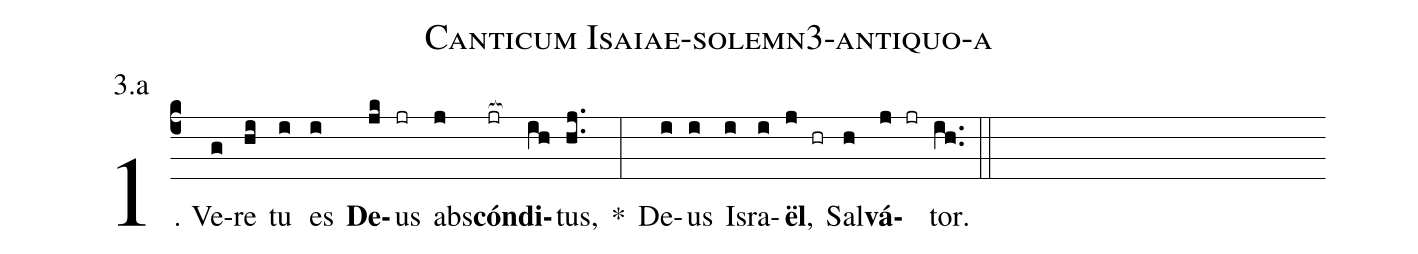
name: Canticum Isaiae-solemn3-antiquo-a;
annotation: 3.a;
%%
(c4)1. Ve(g)re(hi) tu(i) es(i) <b>De</b>(jk)us(jr) abs(j)<b>cón</b>(jr[ocb:1{])<b>di</b>(ih[ocb:0}])tus,(hj..) *(:) De(i)us(i) Is(i)ra(i)<b>ël</b>,(j hr) Sal(h)<b>vá</b>(j jr)tor.(ih..) (::)
